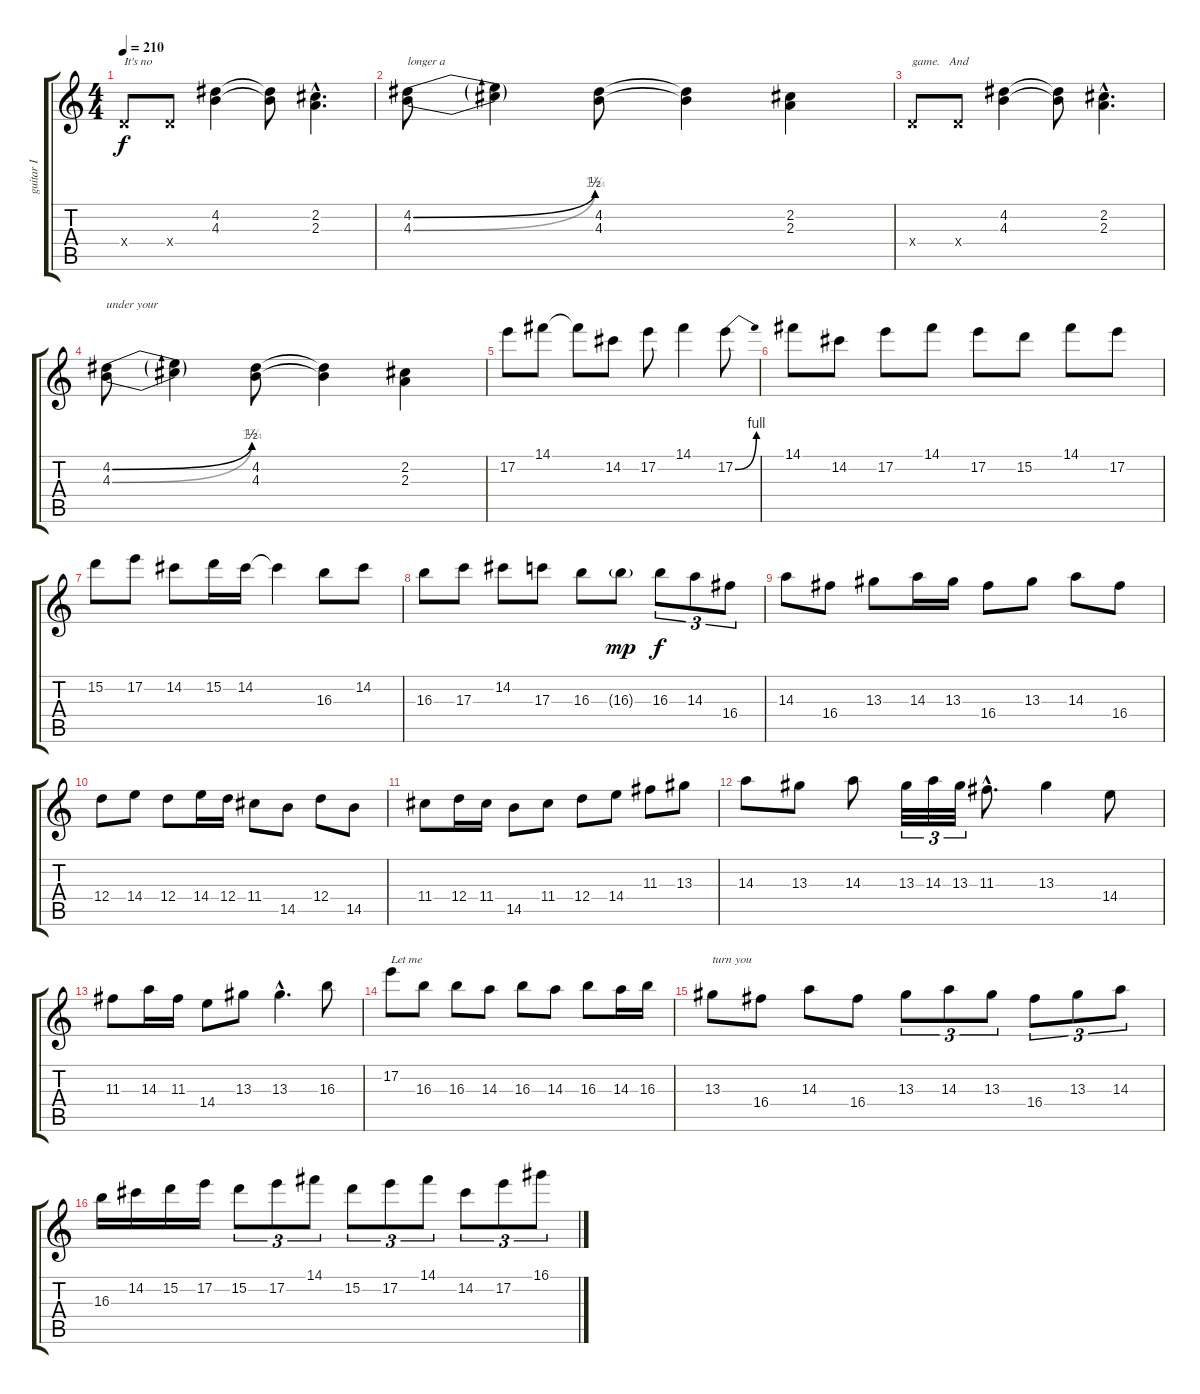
\track ("guitar I" "guitar I") {instrument overdrivenguitar}
\staff {score tabs}
\tuning (E4 B3 G3 D3 A2 E2) {hide}
\ts (4 4)
\tempo 210
\clef g2
\ks c
0.4{x}.8{txt "It's no " dy f} 0.4{x}.8 (4.2 4.3).4 (4.2{t} 4.3{t}).8 (2.2{hac} 2.3{hac}).4{d} |
(4.2{be (bend 0 0 60 2)} 4.3{be (bend 0 0 60 5)}).8{txt "longer a"} (4.2{t} 4.3{t}).4 (4.2 4.3).8 (4.2{t} 4.3{t}).4 (2.2 2.3).4 |
0.4{x}.8{txt "game.   And"} 0.4{x}.8 (4.2 4.3).4 (4.2{t} 4.3{t}).8 (2.2{hac} 2.3{hac}).4{d} |
(4.2{be (bend 0 0 60 2)} 4.3{be (bend 0 0 60 5)}).8{txt "under your"} (4.2{t} 4.3{t}).4 (4.2 4.3).8 (4.2{t} 4.3{t}).4 (2.2 2.3).4 |
17.2.8 14.1.8 14.1{t}.8 14.2.8 17.2.8 14.1.4 17.2{be (bend 0 0 60 4)}.8 |
14.1.8 14.2.8 17.2.8 14.1.8 17.2.8 15.2.8 14.1.8 17.2.8 |
15.2.8 17.2.8 14.2.8 15.2.16 14.2.16 14.2{t}.4 16.3.8 14.2.8 |
16.3.8 17.3.8 14.2.8 17.3.8 16.3.8 16.3{g}.8{dy mp} 16.3.8{tu (3 2) dy f} 14.3.8{tu (3 2)} 16.4.8{tu (3 2)} |
14.3.8 16.4.8 13.3.8 14.3.16 13.3.16 16.4.8 13.3.8 14.3.8 16.4.8 |
12.4.8 14.4.8 12.4.8 14.4.16 12.4.16 11.4.8 14.5.8 12.4.8 14.5.8 |
11.4.8 12.4.16 11.4.16 14.5.8 11.4.8 12.4.8 14.4.8 11.3.8 13.3.8 |
14.3.8 13.3.8 14.3.8 13.3.32{tu (3 2)} 14.3.32{tu (3 2)} 13.3.32{tu (3 2)} 11.3{hac}.8{d} 13.3.4 14.4.8 |
11.3.8 14.3.16 11.3.16 14.4.8 13.3.8 13.3{hac}.4{d} 16.3.8 |
17.2.8{txt "Let me"} 16.3.8 16.3.8 14.3.8 16.3.8 14.3.8 16.3.8 14.3.16 16.3.16 |
13.3.8{txt "turn you"} 16.4.8 14.3.8 16.4.8 13.3.8{tu (3 2)} 14.3.8{tu (3 2)} 13.3.8{tu (3 2)} 16.4.8{tu (3 2)} 13.3.8{tu (3 2)} 14.3.8{tu (3 2)} |
16.3.16 14.2.16 15.2.16 17.2.16 15.2.8{tu (3 2)} 17.2.8{tu (3 2)} 14.1.8{tu (3 2)} 15.2.8{tu (3 2)} 17.2.8{tu (3 2)} 14.1.8{tu (3 2)} 14.2.8{tu (3 2)} 17.2.8{tu (3 2)} 16.1.8{tu (3 2)}
